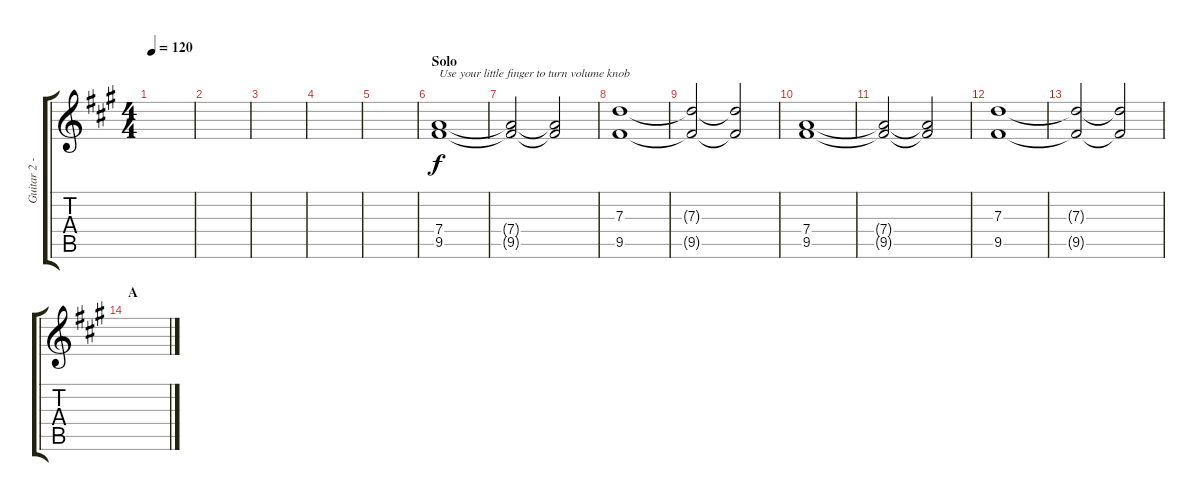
\track ("Guitar 2 - John F" "Guitar 2 -") {instrument distortionguitar}
\staff {score tabs}
\tuning (E4 B3 G3 D3 A2 E2) {hide}
\ts (4 4)
\tempo 120
\clef g2
\ks f#minor
|
|
|
|
|
\section ("" "Solo")
(7.4 9.5).1{txt "Use your little finger to turn volume knob" volume 12} |
(7.4{t} 9.5{t}).2{volume 0} (7.4{t} 9.5{t}).2 |
(7.3 9.5).1{volume 13} |
(7.3{t} 9.5{t}).2{volume 0} (7.3{t} 9.5{t}).2 |
(7.4 9.5).1{volume 12} |
(7.4{t} 9.5{t}).2{volume 0} (7.4{t} 9.5{t}).2 |
(7.3 9.5).1{volume 13} |
(7.3{t} 9.5{t}).2{volume 0} (7.3{t} 9.5{t}).2 |
\section ("" "A")
